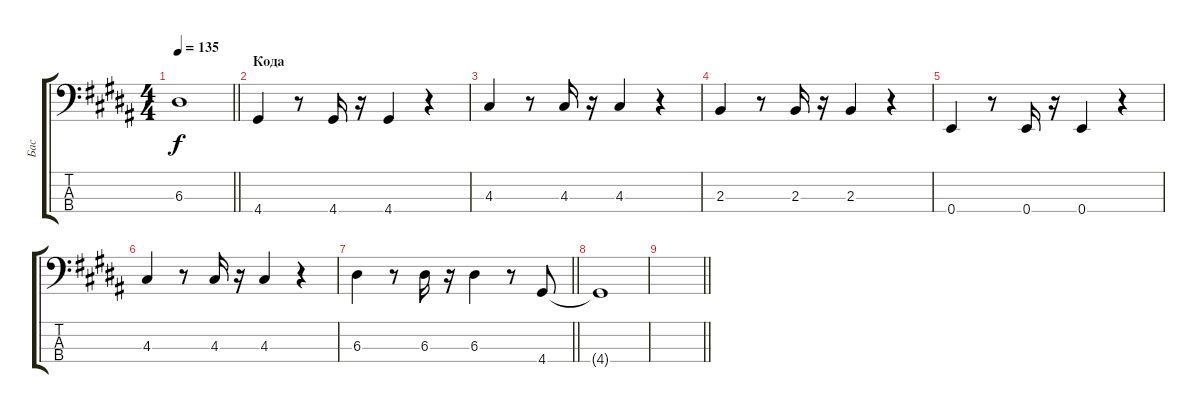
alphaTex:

\track ("Бас" "Бас") {instrument electricbassfinger}
\staff {score tabs}
\tuning (G2 D2 A1 E1) {hide}
\ts (4 4)
\tempo 135
\clef f4
\barLineRight lightlight
\ks g#minor
6.3{t}.1{dy f} |
\section ("" "Кода")
4.4.4 r.8 4.4.16 r.16 4.4.4 r.4 |
4.3.4 r.8 4.3.16 r.16 4.3.4 r.4 |
2.3.4 r.8 2.3.16 r.16 2.3.4 r.4 |
0.4.4 r.8 0.4.16 r.16 0.4.4 r.4 |
4.3.4 r.8 4.3.16 r.16 4.3.4 r.4 |
\barLineRight lightlight
6.3.4 r.8 6.3.16 r.16 6.3.4 r.8 4.4.8 |
\section ("" "")
4.4{t}.1 |
\barLineRight lightlight
